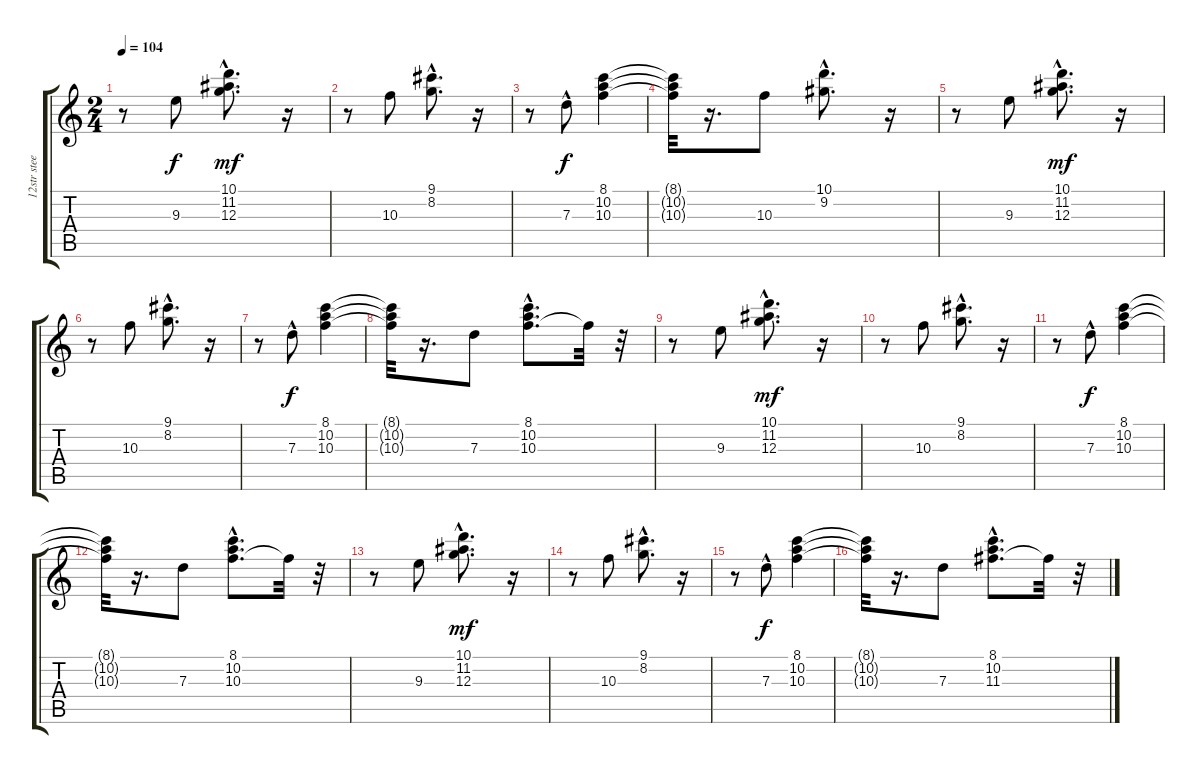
\track ("12str steel" "12str stee") {instrument acousticguitarsteel}
\staff {score tabs}
\tuning (E4 B3 G3 D3 A2 E2) {hide}
\ts (2 4)
\tempo 104
\clef g2
\ks c
r.8{dy f} 9.3.8 (10.1 11.2{hac} 12.3).8{d dy mf} r.16 |
r.8 10.3.8 (9.1{hac} 8.2{hac}).8{d} r.16 |
r.8 7.3{hac}.8{dy f} (8.1 10.2 10.3).4 |
(8.1{t} 10.2{t} 10.3{t}).32 r.16{d} 10.3.8 (10.1{hac} 9.2{hac}).8{d} r.16 |
r.8 9.3.8 (10.1 11.2{hac} 12.3).8{d dy mf} r.16 |
r.8 10.3.8 (9.1{hac} 8.2{hac}).8{d} r.16 |
r.8 7.3{hac}.8{dy f} (8.1 10.2 10.3).4 |
(8.1{t} 10.2{t} 10.3{t}).32 r.16{d} 7.3.8 (8.1{hac} 10.2{hac} 10.3{hac}).8{d} 10.3{t}.32 r.32 |
r.8 9.3.8 (10.1 11.2{hac} 12.3).8{d dy mf} r.16 |
r.8 10.3.8 (9.1{hac} 8.2{hac}).8{d} r.16 |
r.8 7.3{hac}.8{dy f} (8.1 10.2 10.3).4 |
(8.1{t} 10.2{t} 10.3{t}).32 r.16{d} 7.3.8 (8.1{hac} 10.2{hac} 10.3{hac}).8{d} 10.3{t}.32 r.32 |
r.8 9.3.8 (10.1 11.2{hac} 12.3).8{d dy mf} r.16 |
r.8 10.3.8 (9.1{hac} 8.2{hac}).8{d} r.16 |
r.8 7.3{hac}.8{dy f} (8.1 10.2 10.3).4 |
(8.1{t} 10.2{t} 10.3{t}).32 r.16{d} 7.3.8 (8.1{hac} 10.2{hac} 11.3{hac}).8{d} 11.3{t}.32 r.32
